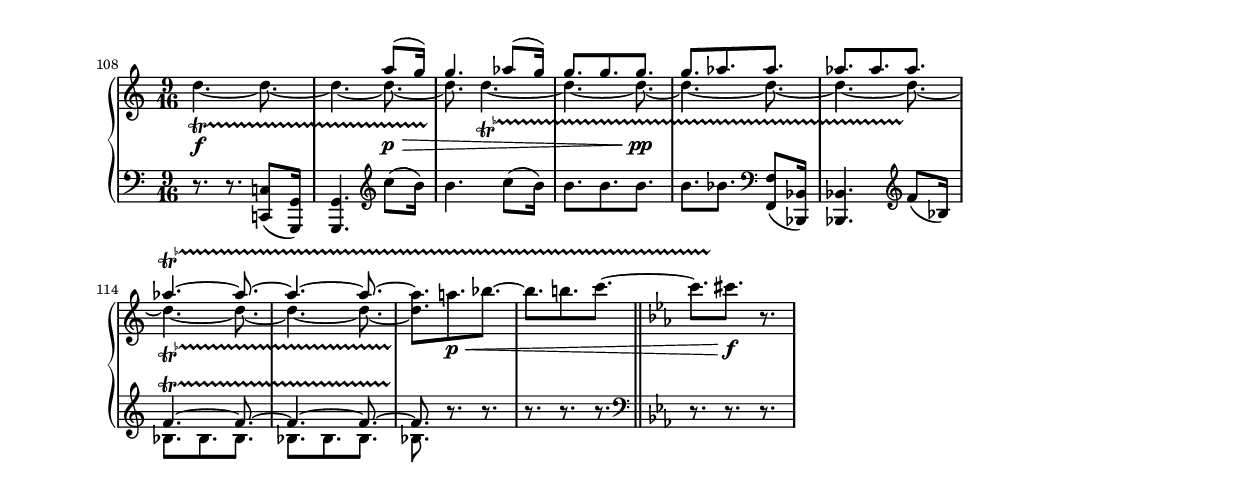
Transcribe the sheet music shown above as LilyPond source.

\version "2.12.0"
\include "english.ly"
#(set-global-staff-size 15)
\paper {
  ragged-right = ##t
  line-width = 17\cm
  indent = 0\cm
}

\layout {
  \context {
    \Score
    \override PaperColumn #'keep-inside-line = ##t
    \override NonMusicalPaperColumn #'keep-inside-line = ##t
  }
}


\header {
  lsrtags = "headwords"
  texidoc = ""
  doctitle = "headword"
}

% NR 1.5 Simultaneous notes

% L. v. Beethoven, Op. 111
% Piano sonata 32
% Movt II - Arietta - Adagio molto semplice e cantabile
% measures 108 - 118

\layout {
  \context {
    \Score
    \override SpacingSpanner #'base-shortest-duration =
    #(ly:make-moment 1 18)
    \override NonMusicalPaperColumn #'line-break-system-details =
    #'((alignment-distances . (12)))
  }
}

trillflat =
\once \override TrillSpanner #'(bound-details left text) =
#(markup #:translate-scaled '(-0.05 . -1)
  #:concat (#:musicglyph "scripts.trill"
    #:translate '(-0.5 . 1.9) #:fontsize -7 #:flat))


\new PianoStaff <<

  % RH
  \new Staff <<
    \clef treble
    \key c \major
    \time 9/16
    \set Score.currentBarNumber = #108

    % RH voice 1
    \new Voice {

      \voiceOne
      s4.
      s8.

      |

      s4.
      a''8 \p \> [ (
      g''16 ] )

      |

      g''4.
      af''8 [ (
      g''16 ] )

      |

      g''8. [
      g''8.
      g''8. \pp ]

      |

      g''8. [
      af''8.
      af''8. ]

      |

      af''8. [
      af''8.
      af''8. ]

      |
      \break

      \trillflat
      af''4. \startTrillSpan
      ~
      af''8.
      ~

      |

      af''4.
      ~
      af''8.
      ~

      |

      \oneVoice
      <af'' d''>8. [
      a''8. \p \<
      bf''8. ]
      ~

      |

      bf''8. [
      b''8.
      c'''8. ]
      ~

      \bar "||"

      \key ef \major
      c'''8. [
      cs'''8. \f ] \stopTrillSpan
      r8.

    }

    % RH voice 2
    \new Voice {
      \voiceTwo
      \override Voice.TrillSpanner #'direction = #DOWN
      d''4. \f \startTrillSpan
      ~
      d''8.
      ~

      |

      d''4.
      ~
      d''8.
      ~

      |

      d''8. \stopTrillSpan
      \trillflat
      d''4. \startTrillSpan
      ~

      |

      d''4.
      ~
      d''8.
      ~

      |

      d''4.
      ~
      d''8.
      ~

      |

      d''4.
      ~
      d''8. \stopTrillSpan
      ~

      |

      \trillflat
      d''4. \startTrillSpan
      ~
      d''8.
      ~

      |

      d''4.
      ~
      d''8.
      ~

      |

      \once \override NoteColumn #'ignore-collision = ##t
      \hideNotes
      d''8. \stopTrillSpan
      s4.

      |

      s8.
      s8.

    }

  >>

  % LH staff
  \new Staff {
    \clef bass
    \key c \major
    \time 9/16

    r8.
    r8.
    <c! c,!>8 [ (
    <g, g,,>16 ] )

    |

    <g, g,,>4.
    \clef treble
    c''8 [ (
    b'16 ] )

    |

    b'4.
    c''8 [ (
    b'16 ] )

    |

    b'8. [
    b'8.
    b'8. ]

    |

    b'8. [
    bf'8. ]
    \clef bass
    <f f,>8 [ (
    <bf, bf,,>16 ] )

    |

    <bf, bf,,>4.
    \clef treble
    f'8 [ (
    bf16 ] )

    |

    <<

      \new Voice {
        \voiceOne
        \override Voice.TrillSpanner #'direction = #UP
        f'4. \startTrillSpan
        ~
        f'8.
        ~

        |

        f'4.
        ~
        f'8.
        ~

        |

        f'8. \stopTrillSpan
      }

      \new Voice {
        \voiceTwo
        \override Voice.TrillSpanner #'direction = #DOWN
        bf8. [
        bf8.
        bf8. ]

        |

        bf8. [
        bf8.
        bf8. ]

        |

        bf8.
      }

    >>

    \oneVoice
    r8.
    r8.

    |

    r8.
    r8.
    r8.
    \clef bass

    |

    \key ef \major
    r8.
    r8.
    r8.

  }

>>
